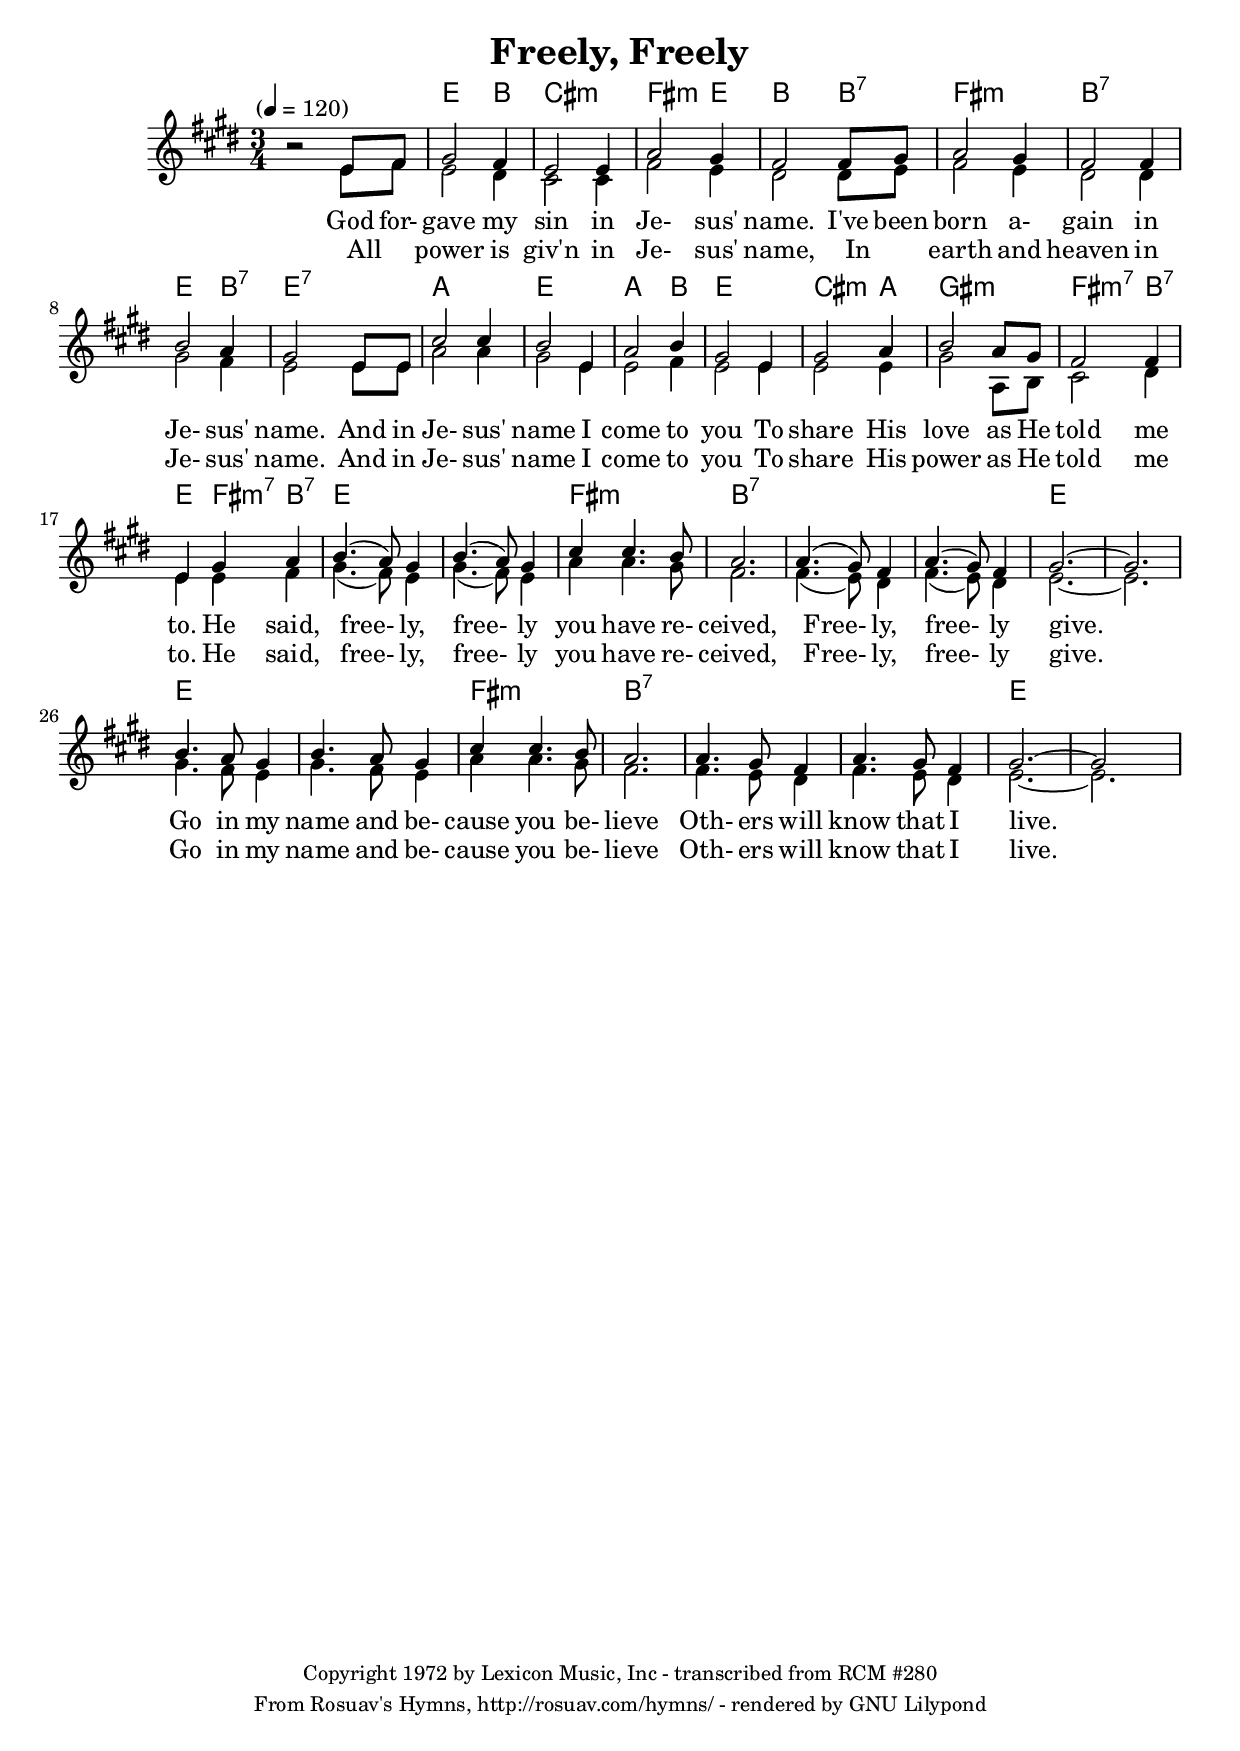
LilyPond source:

% Freely, Freely (God forgave my sin)
% From Resource Christian Music #280, arranged for chords and two fingers
\include "../Hymnal.ly"

\header
{
	title="Freely, Freely"
	% subtitle=""
	% poet=""
	% composer=""
	% arranger=""
	% meter="" ??
	% piece="" ??
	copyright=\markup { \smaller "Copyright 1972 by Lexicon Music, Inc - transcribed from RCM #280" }
}

\score {
	<<
		\new ChordNames {
			\set chordChanges = ##t
			\transpose c c,
			\chordmode {
				s2. e2 b4 cs2.:m fs2:m e4 b2 b4:7
				fs2.:m b:7 e2 b4:7 e2.:7
				a e a2 b4 e2. cs2:m a4 gs2.:m fs2:m7 b4:7 e fs:m7 b:7
				e2. e fs:m b:7 b:7 b:7 e~e
				e2. e fs:m b:7 b:7 b:7 e~e
			}
		}
		\new Staff <<
			\set Staff.midiInstrument = "acoustic grand"
			\key e \major
			\time 3/4
			\tempo "" 4 = 120
			\new Voice = "sops" \relative f' {
				r2 % To start on an upbeat, put this _before_ the \voiceOne (otherwise it works fine, but prints badly)
				\voiceOne
				e8 fs gs2 fs4 e2 e4 a2 gs4 fs2
				fs8 gs a2 gs4 fs2 fs4 b2 a4 gs2
				e8 e cs'2 cs4 b2 e,4 a2 b4 gs2
				e4 gs2 a4 b2 a8 gs fs2 fs4 e gs a
				b4.(a8) gs4 b4.(a8) gs4 cs4 cs4. b8 a2.
				a4.(gs8) fs4 a4.(gs8) fs4 gs2.~gs
				b4. a8 gs4 b4. a8 gs4 cs4 cs4. b8 a2.
				a4. gs8 fs4 a4. gs8 fs4 gs2.~gs2
			}
			\addlyrics { \lyr \lyricmode {
				!God for- gave my sin in Je- sus' name.
				!I've been born a- gain in Je- sus' name.
				!And in Je- sus' name I come to you
				!To share His love as He told me to. He said,
				!free- ly, free- ly you have re- ceived,
				!Free- ly, free- ly give.
				!Go in my name and be- cause you be- lieve
				!Oth- ers will know that I live.
			} }
			\addlyrics { \lyr \lyricmode {
				!All _ power is giv'n in Je- sus' name,
				!In _ earth and heaven in Je- sus' name.
				!And in Je- sus' name I come to you
				!To share His power as He told me to. He said,
				!free- ly, free- ly you have re- ceived,
				!Free- ly, free- ly give.
				!Go in my name and be- cause you be- lieve
				!Oth- ers will know that I live.
			} }
			\new Voice = "alto" \relative f' {
				s2 % The same rest, but as a spacer so it doesn't print
				\voiceTwo
				e8 fs e2 ds4 cs2 cs4 fs2 e4 ds2
				ds8 e fs2 e4 ds2 ds4 gs2 fs4 e2
				e8 e a2 a4 gs2 e4 e2 fs4 e2
				e4 e2 e4 gs2 a,8 b cs2 ds4 e e fs
				gs4.(fs8) e4 gs4.(fs8) e4 a4 a4. gs8 fs2.
				fs4.(e8) ds4 fs4.(e8) ds4 e2.~e
				gs4. fs8 e4 gs4. fs8 e4 a4 a4. gs8 fs2.
				fs4. e8 ds4 fs4. e8 ds4 e2.~e
			}
		>>
	>>
	\layout { }
	\midi { \context { \ChordNameVoice \remove Note_performer } } % Stop chords from sounding in the MIDI
}
